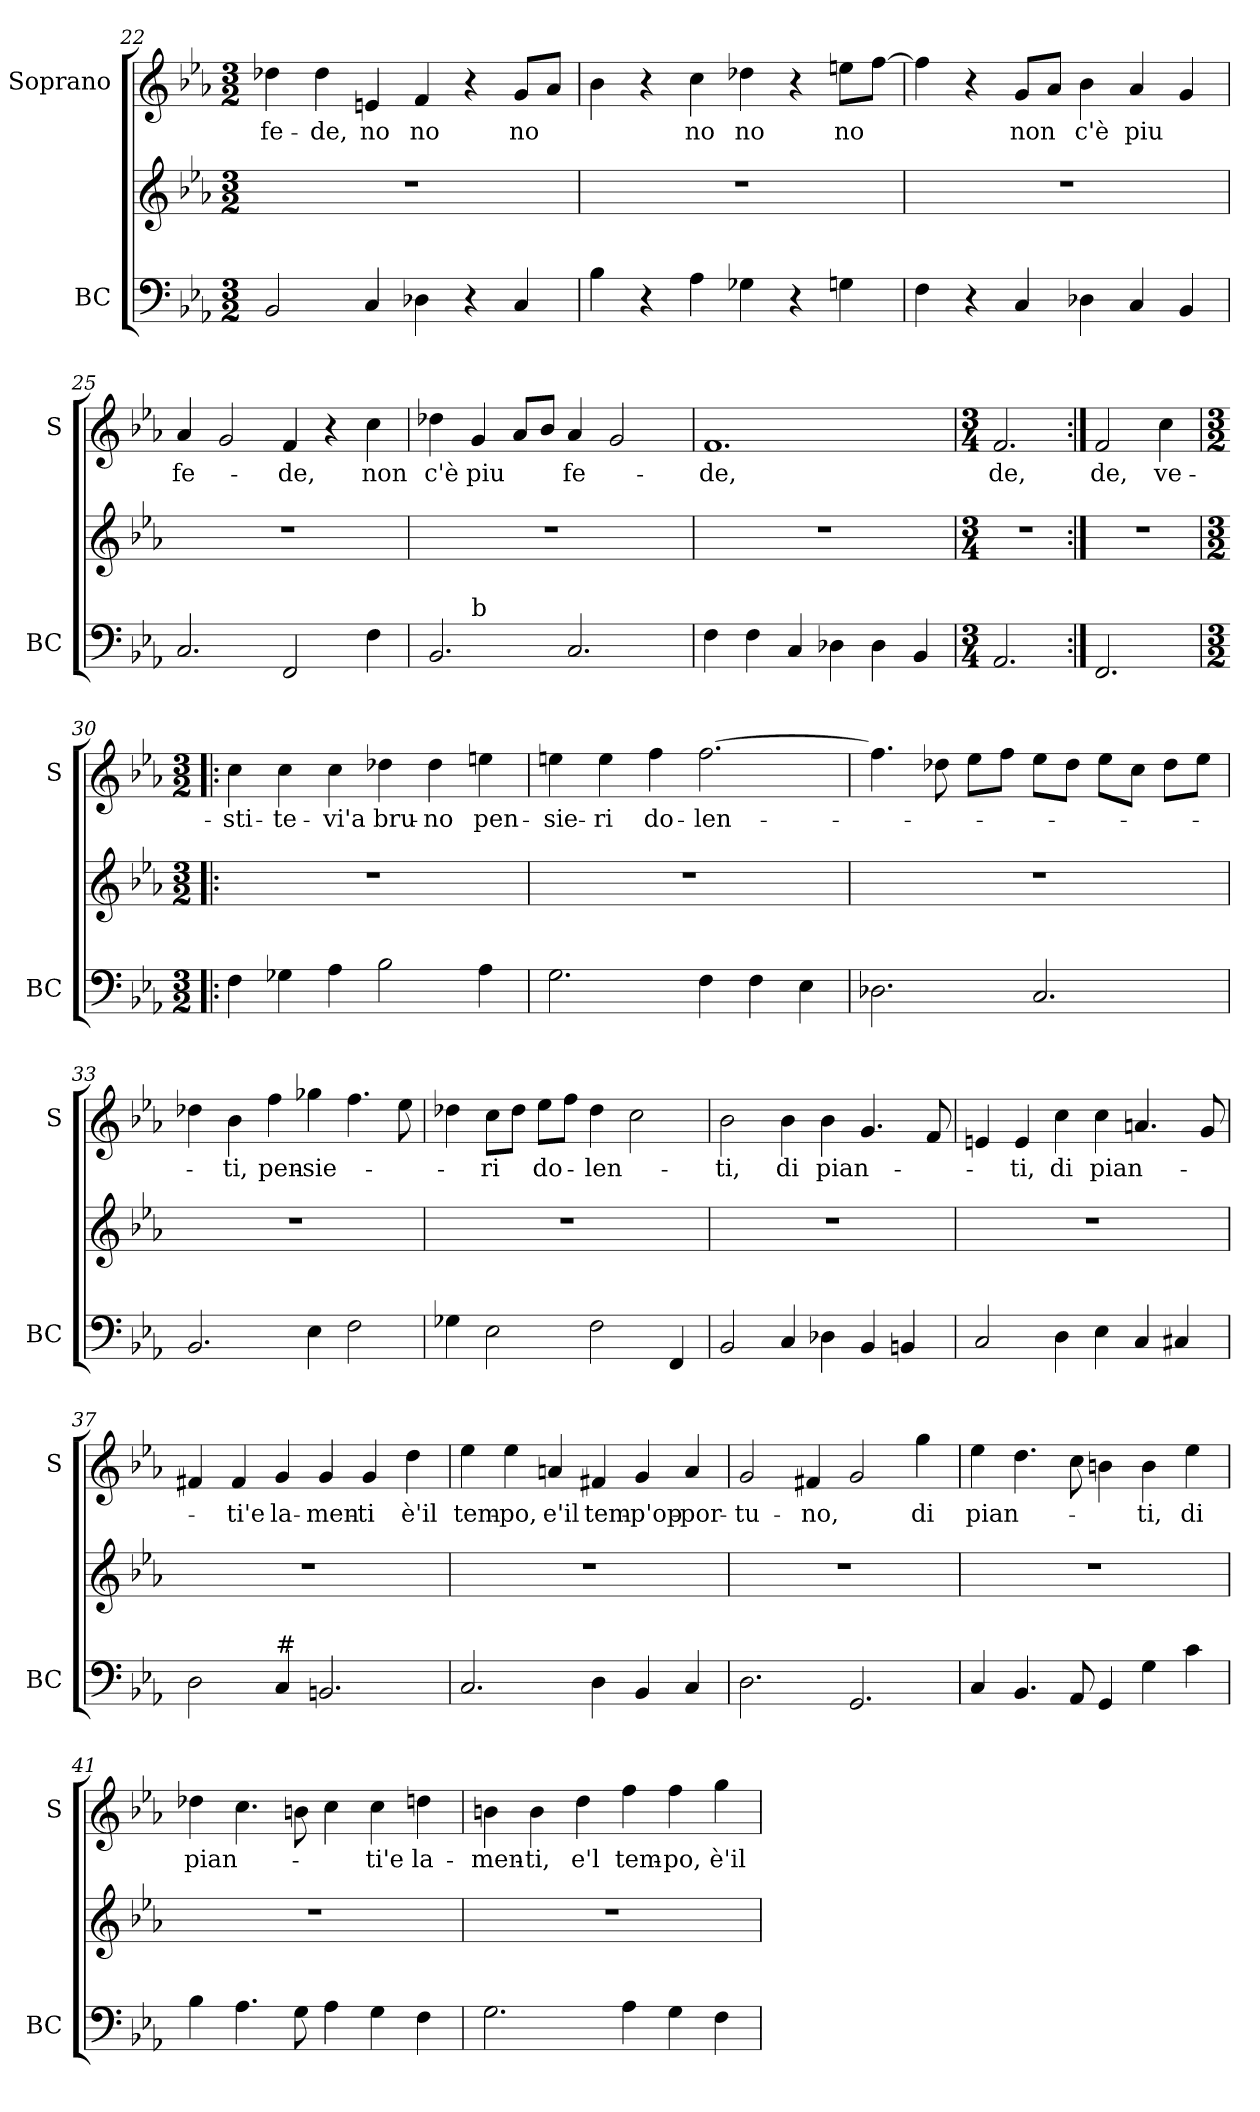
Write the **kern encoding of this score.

**kern	**kern	**kern	**text
*part2	*part2	*part1	*part1
*staff3	*staff2	*staff1	*staff1
*I"BC	*	*I"Soprano	*
*I'BC	*	*I'S	*
*clefF4	*clefG2	*clefG2	*
*k[b-e-a-]	*k[b-e-a-]	*k[b-e-a-]	*
*E-:	*E-:	*E-:	*
*M3/2	*M3/2	*M3/2	*
=22	=22	=22	=22
!	!	!	!LO:LY:b
2BB-/	1.r	4dd-X\	fe-
!	!	!	!LO:LY:b
.	.	4dd-\	-de,
!	!	!	!LO:LY:b
4C/	.	4en/	no
!	!	!	!LO:LY:b
4D-X\	.	4f/	no
4r	.	4r	.
!	!	!	!LO:LY:b
4C/	.	8g/L	no
.	.	8a-/J	.
=23	=23	=23	=23
4B-\	1.r	4b-\	.
4r	.	4r	.
!	!	!	!LO:LY:b
4A-\	.	4cc\	no
!	!	!	!LO:LY:b
4G-X\	.	4dd-X\	no
4r	.	4r	.
!	!	!	!LO:LY:b
4Gn\	.	8een\L	no
.	.	[8ff\J	.
=24	=24	=24	=24
4F\	1.r	4ff\]	.
4r	.	4r	.
!	!	!	!LO:LY:b
4C/	.	8g/L	non
.	.	8a-/J	.
!	!	!	!LO:LY:b
4D-X\	.	4b-\	c'è
!	!	!	!LO:LY:b
4C/	.	4a-/	piu
4BB-/	.	4g/	.
!!LO:LB:g=z
=25	=25	=25	=25
!	!	!	!LO:LY:b
2.C/	1.r	4a-/	fe-
.	.	2g/	.
!	!	!	!LO:LY:b
2FF/	.	4f/	-de,
.	.	4r	.
!	!	!	!LO:LY:b
4F\	.	4cc\	non
=26	=26	=26	=26
!	!	!	!LO:LY:b
*^	*	*	*
2.BB-/	4ryy	1.r	4dd-X\	c'è
!	!LO:TX:a:t=b	!	!	!
!	!	!	!	!LO:LY:b
.	1ryy	.	4g/	piu
.	.	.	8a-/L	.
.	.	.	8b-/J	.
!	!	!	!	!LO:LY:b
2.C/	.	.	4a-/	fe-
.	.	.	2g/	.
.	4ryy	.	.	.
=27	=27	=27	=27	=27
!	!	!	!	!LO:LY:b
*v	*v	*	*	*
4F\	1.r	1.f	-de,
4F\	.	.	.
4C/	.	.	.
4D-X\	.	.	.
4D-\	.	.	.
4BB-/	.	.	.
=28	=28	=28	=28
*M3/4	*M3/4	*M3/4	*
!	!	!	!LO:LY:b
2.AA-/	2.r	2.f/	de,
=29:|!	=29:|!	=29:|!	=29:|!
!	!	!	!LO:LY:b
2.FF/	2.r	2f/	de,
!	!	!	!LO:LY:b
.	.	4cc\	ve-
!!LO:PB:g=z
=30!|:	=30!|:	=30!|:	=30!|:
*M3/2	*M3/2	*M3/2	*
!	!	!	!LO:LY:b
4F\	1.r	4cc\	-sti-
!	!	!	!LO:LY:b
4G-X\	.	4cc\	-te-
!	!	!	!LO:LY:b
4A-\	.	4cc\	-vi'a
!	!	!	!LO:LY:b
2B-\	.	4dd-X\	bru-
!	!	!	!LO:LY:b
.	.	4dd-\	-no
!	!	!	!LO:LY:b
4A-\	.	4een\	pen-
=31	=31	=31	=31
!	!	!	!LO:LY:b
2.G\	1.r	4een\	-sie-
!	!	!	!LO:LY:b
.	.	4ee\	-ri
!	!	!	!LO:LY:b
.	.	4ff\	do-
!	!	!	!LO:LY:b
4F\	.	[2.ff\	-len-
4F\	.	.	.
4E-\	.	.	.
=32	=32	=32	=32
2.D-X\	1.r	4.ff\]	.
.	.	8dd-X\	.
.	.	8ee-\L	.
.	.	8ff\J	.
2.C/	.	8ee-\L	.
.	.	8dd-\J	.
.	.	8ee-\L	.
.	.	8cc\J	.
.	.	8dd-\L	.
.	.	8ee-\J	.
=33	=33	=33	=33
2.BB-/	1.r	4dd-X\	.
!	!	!	!LO:LY:b
.	.	4b-\	-ti,
!	!	!	!LO:LY:b
.	.	4ff\	pen-
!	!	!	!LO:LY:b
4E-\	.	4gg-X\	-sie-
2F\	.	4.ff\	.
.	.	8ee-\	.
!!LO:LB:g=z
=34	=34	=34	=34
4G-X\	1.r	4dd-X\	.
!	!	!	!LO:LY:b
2E-\	.	8cc\L	-ri
.	.	8dd-\J	.
!	!	!	!LO:LY:b
.	.	8ee-\L	do-
.	.	8ff\J	.
!	!	!	!LO:LY:b
2F\	.	4dd-\	-len-
.	.	2cc\	.
4FF/	.	.	.
=35	=35	=35	=35
!	!	!	!LO:LY:b
2BB-/	1.r	2b-\	-ti,
!	!	!	!LO:LY:b
4C/	.	4b-\	di
!	!	!	!LO:LY:b
4D-X\	.	4b-\	pian-
4BB-/	.	4.g/	.
4BBn/	.	.	.
.	.	8f/	.
=36	=36	=36	=36
2C/	1.r	4en/	.
!	!	!	!LO:LY:b
.	.	4e/	-ti,
!	!	!	!LO:LY:b
4D\	.	4cc\	di
!	!	!	!LO:LY:b
4E-\	.	4cc\	pian-
4C/	.	4.an/	.
4C#X/	.	.	.
.	.	8g/	.
=37	=37	=37	=37
2D\	1.r	4f#X/	.
!	!	!	!LO:LY:b
.	.	4f#/	-ti'e
!LO:TX:a:t=#	!	!	!
!	!	!	!LO:LY:b
4C/	.	4g/	la-
!	!	!	!LO:LY:b
2.BBn/	.	4g/	-men-
!	!	!	!LO:LY:b
.	.	4g/	-ti
!	!	!	!LO:LY:b
.	.	4dd\	è'il
!!LO:LB:g=z
=38	=38	=38	=38
!	!	!	!LO:LY:b
2.C/	1.r	4ee-\	tem-
!	!	!	!LO:LY:b
.	.	4ee-\	-po,
!	!	!	!LO:LY:b
.	.	4an/	e'il
!	!	!	!LO:LY:b
4D\	.	4f#X/	tem-
!	!	!	!LO:LY:b
4BB-/	.	4g/	-p'op-
!	!	!	!LO:LY:b
4C/	.	4a/	-por-
=39	=39	=39	=39
!	!	!	!LO:LY:b
2.D\	1.r	2g/	-tu-
!	!	!	!LO:LY:b
.	.	4f#X/	-no,
2.GG/	.	2g/	.
!	!	!	!LO:LY:b
.	.	4gg\	di
=40	=40	=40	=40
!	!	!	!LO:LY:b
4C/	1.r	4ee-\	pian-
4.BB-/	.	4.dd\	.
8AA-/	.	8cc\	.
4GG/	.	4bn\	.
!	!	!	!LO:LY:b
4G\	.	4b\	-ti,
!	!	!	!LO:LY:b
4c\	.	4ee-\	di
=41	=41	=41	=41
!	!	!	!LO:LY:b
4B-\	1.r	4dd-X\	pian-
4.A-\	.	4.cc\	.
8G\	.	8bn\	.
4A-\	.	4cc\	.
!	!	!	!LO:LY:b
4G\	.	4cc\	-ti'e
!	!	!	!LO:LY:b
4F\	.	4ddn\	la-
!!LO:LB:g=z
=42	=42	=42	=42
!	!	!	!LO:LY:b
2.G\	1.r	4bn\	-men-
!	!	!	!LO:LY:b
.	.	4b\	-ti,
!	!	!	!LO:LY:b
.	.	4dd\	e'l
!	!	!	!LO:LY:b
4A-\	.	4ff\	tem-
!	!	!	!LO:LY:b
4G\	.	4ff\	-po,
!	!	!	!LO:LY:b
4F\	.	4gg\	è'il
=	=	=	=
*-	*-	*-	*-
